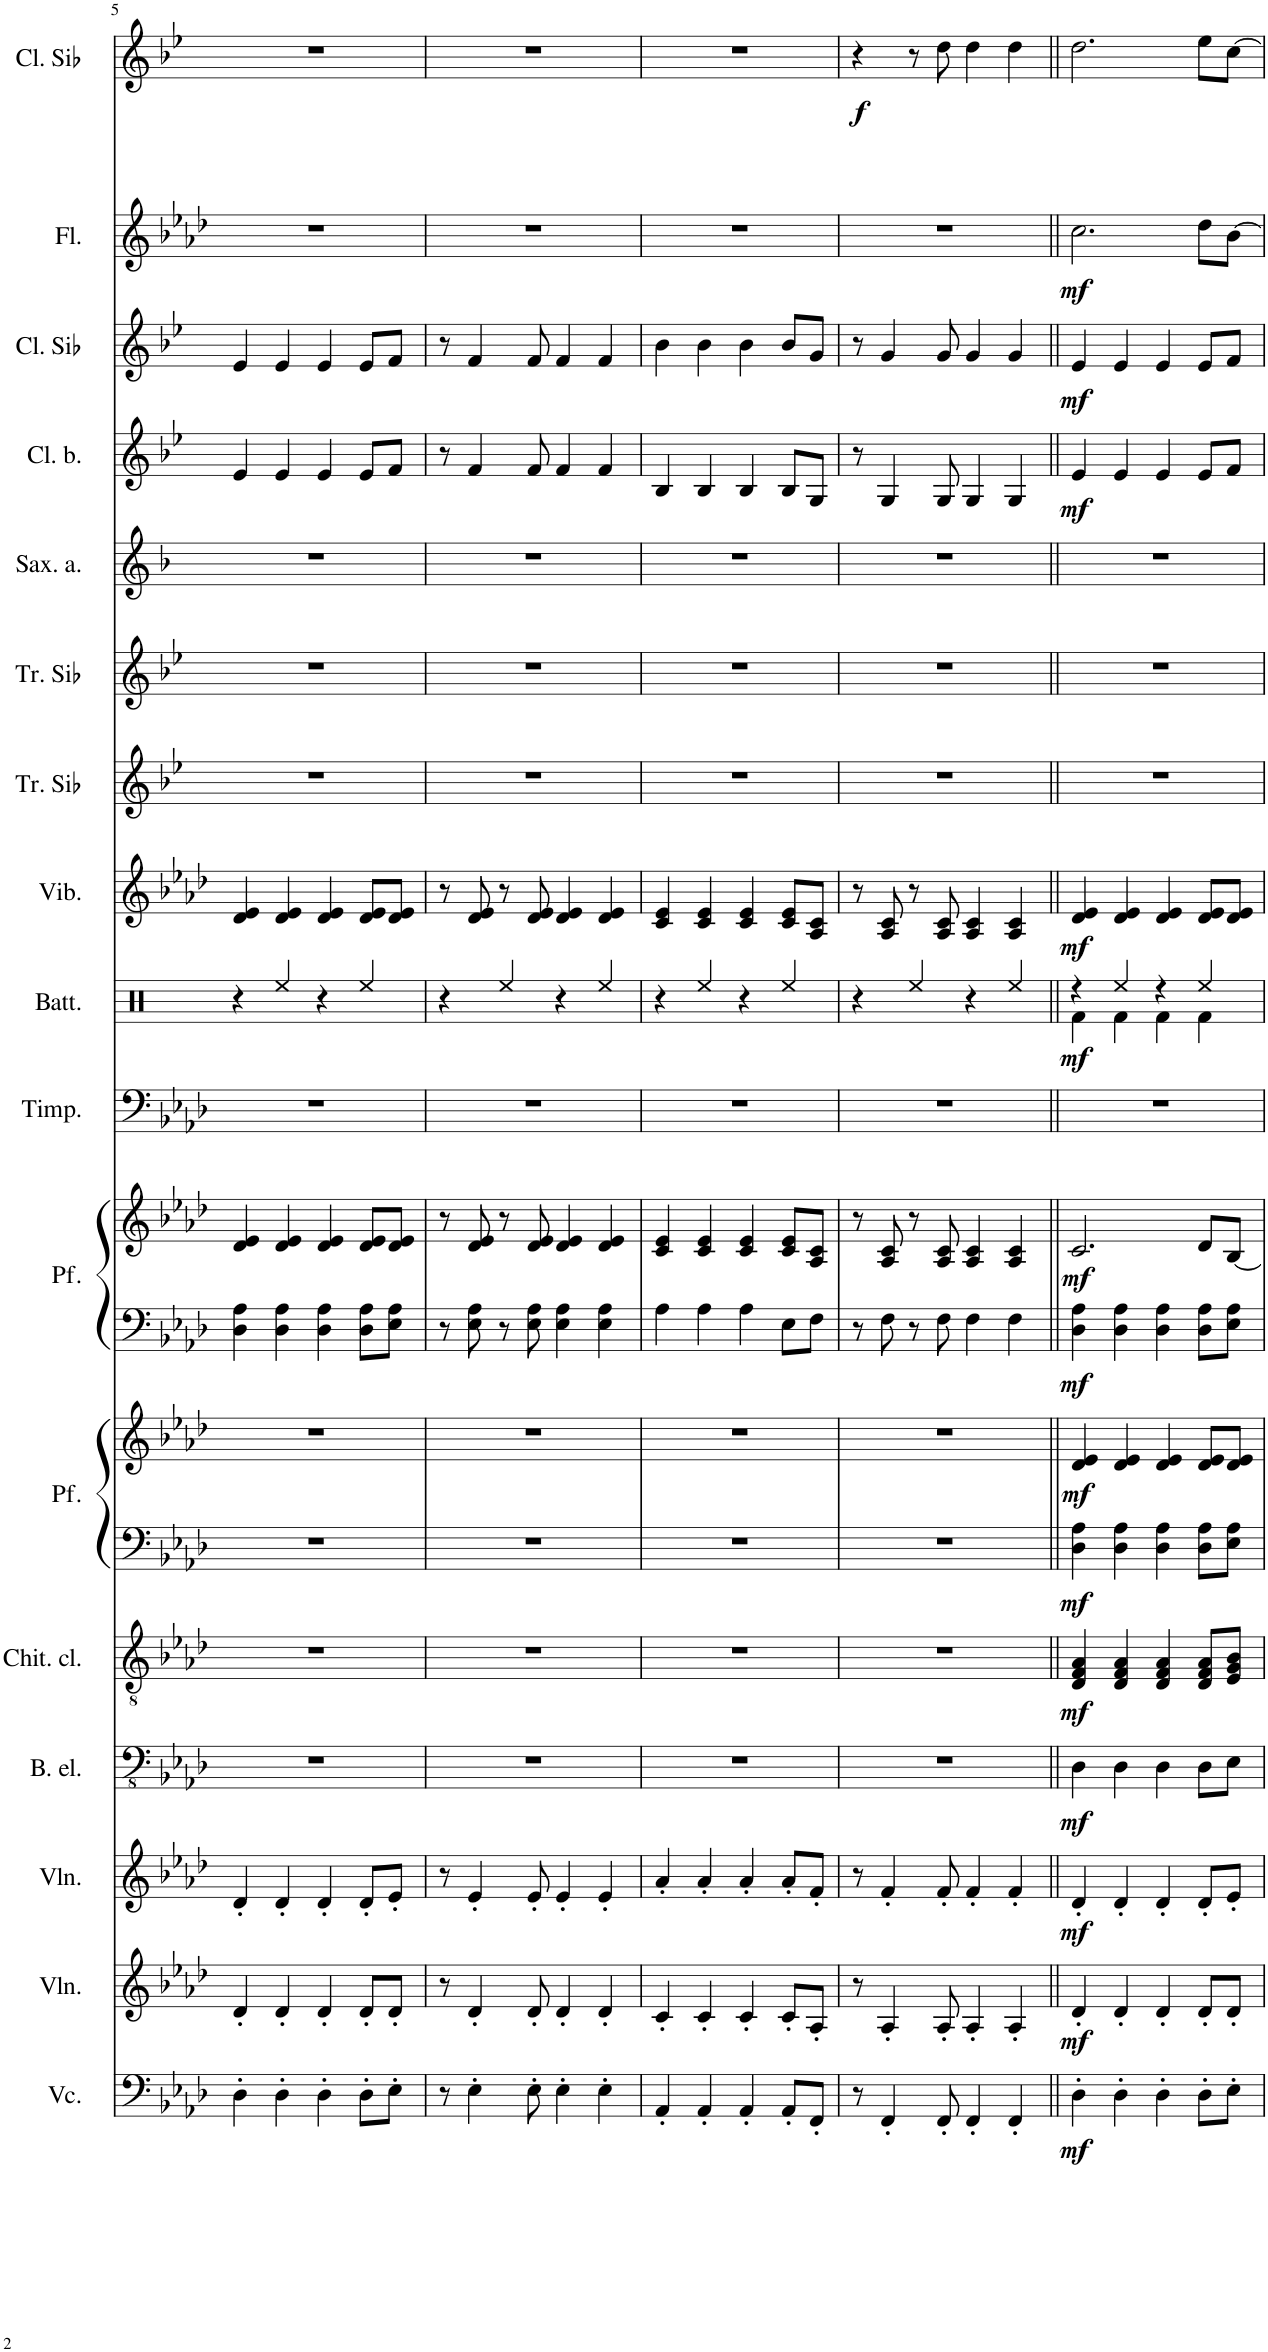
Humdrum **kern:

**kern	**dynam	**kern	**dynam	**kern	**dynam	**kern	**dynam	**kern	**dynam	**kern	**kern	**dynam	**kern	**kern	**dynam	**kern	**kern	**dynam	**kern	**dynam	**kern	**kern	**kern	**kern	**dynam	**kern	**dynam	**kern	**dynam	**kern	**dynam
*part17	*part17	*part16	*part16	*part15	*part15	*part14	*part14	*part13	*part13	*part12	*part12	*part12	*part11	*part11	*part11	*part10	*part9	*part9	*part8	*part8	*part7	*part6	*part5	*part4	*part4	*part3	*part3	*part2	*part2	*part1	*part1
*staff19	*staff19	*staff18	*staff18	*staff17	*staff17	*staff16	*staff16	*staff15	*staff15	*staff14	*staff13	*staff13/14	*staff12	*staff11	*staff11/12	*staff10	*staff9	*staff9	*staff8	*staff8	*staff7	*staff6	*staff5	*staff4	*staff4	*staff3	*staff3	*staff2	*staff2	*staff1	*staff1
*I"Violoncello	*	*I"Violino	*	*I"Violino	*	*I"Basso elettrico	*	*I"Chitarra acustica	*	*I"Piano	*	*	*I"Piano	*	*	*I"Timpani	*I"Batteria	*	*I"Vibrafono	*	*I"Tromba in Sib	*I"Tromba in Sib	*I"Sassofono contralto	*I"Clarinetto basso	*	*I"Clarinetto in Sib	*	*I"Flauto	*	*I"Clarinetto in Sib	*
*I'Vc.	*	*I'Vln.	*	*I'Vln.	*	*I'B. el.	*	*	*	*	*	*	*	*	*	*I'Timp.	*I'Batt.	*	*I'Vib.	*	*I'Tr. Sib	*I'Tr. Sib	*	*I'Cl. b.	*	*I'Cl. Sib	*	*I'Fl.	*	*I'Cl. Sib	*
!!LO:PB:g=z
*clefF4	*	*clefG2	*	*clefG2	*	*clefFv4	*	*clefGv2	*	*clefF4	*clefG2	*	*clefF4	*clefG2	*	*clefF4	*clefX	*	*clefG2	*	*clefG2	*clefG2	*clefG2	*clefG2	*	*clefG2	*	*clefG2	*	*clefG2	*
*	*	*	*	*	*	*	*	*	*	*	*	*	*	*	*	*	*	*	*	*	*Trd1c2	*Trd1c2	*Trd8c14	*Trd8c14	*	*Trd1c2	*	*	*	*Trd1c2	*
*k[b-e-a-d-]	*	*k[b-e-a-d-]	*	*k[b-e-a-d-]	*	*k[b-e-a-d-]	*	*k[b-e-a-d-]	*	*k[b-e-a-d-]	*k[b-e-a-d-]	*	*k[b-e-a-d-]	*k[b-e-a-d-]	*	*k[b-e-a-d-]	*k[]	*	*k[b-e-a-d-]	*	*k[b-e-]	*k[b-e-]	*k[b-]	*k[b-e-]	*	*k[b-e-]	*	*k[b-e-a-d-]	*	*k[b-e-]	*
*M4/4	*	*M4/4	*	*M4/4	*	*M4/4	*	*M4/4	*	*M4/4	*M4/4	*	*M4/4	*M4/4	*	*M4/4	*M4/4	*	*M4/4	*	*M4/4	*M4/4	*M4/4	*M4/4	*	*M4/4	*	*M4/4	*	*M4/4	*
=5	=5	=5	=5	=5	=5	=5	=5	=5	=5	=5	=5	=5	=5	=5	=5	=5	=5	=5	=5	=5	=5	=5	=5	=5	=5	=5	=5	=5	=5	=5	=5
4D-'\	.	4d-'/	.	4d-'/	.	1r	.	1r	.	1r	1r	.	4D-\ 4A-\	4d-/ 4e-/	.	1r	4r	.	4d-/ 4e-/	.	1r	1r	1r	4e-/	.	4e-/	.	1r	.	1r	.
4D-'\	.	4d-'/	.	4d-'/	.	.	.	.	.	.	.	.	4D-\ 4A-\	4d-/ 4e-/	.	.	4Ree/	.	4d-/ 4e-/	.	.	.	.	4e-/	.	4e-/	.	.	.	.	.
4D-'\	.	4d-'/	.	4d-'/	.	.	.	.	.	.	.	.	4D-\ 4A-\	4d-/ 4e-/	.	.	4r	.	4d-/ 4e-/	.	.	.	.	4e-/	.	4e-/	.	.	.	.	.
8D-'\L	.	8d-'/L	.	8d-'/L	.	.	.	.	.	.	.	.	8D-\ 8A-\L	8d-/ 8e-/L	.	.	4Ree/	.	8d-/ 8e-/L	.	.	.	.	8e-/L	.	8e-/L	.	.	.	.	.
8E-'\J	.	8d-'/J	.	8e-'/J	.	.	.	.	.	.	.	.	8E-\ 8A-\J	8d-/ 8e-/J	.	.	.	.	8d-/ 8e-/J	.	.	.	.	8f/J	.	8f/J	.	.	.	.	.
=6	=6	=6	=6	=6	=6	=6	=6	=6	=6	=6	=6	=6	=6	=6	=6	=6	=6	=6	=6	=6	=6	=6	=6	=6	=6	=6	=6	=6	=6	=6	=6
8r	.	8r	.	8r	.	1r	.	1r	.	1r	1r	.	8r	8r	.	1r	4r	.	8r	.	1r	1r	1r	8r	.	8r	.	1r	.	1r	.
4E-'\	.	4d-'/	.	4e-'/	.	.	.	.	.	.	.	.	8E-\ 8A-\	8d-/ 8e-/	.	.	.	.	8d-/ 8e-/	.	.	.	.	4f/	.	4f/	.	.	.	.	.
.	.	.	.	.	.	.	.	.	.	.	.	.	8r	8r	.	.	4Ree/	.	8r	.	.	.	.	.	.	.	.	.	.	.	.
8E-'\	.	8d-'/	.	8e-'/	.	.	.	.	.	.	.	.	8E-\ 8A-\	8d-/ 8e-/	.	.	.	.	8d-/ 8e-/	.	.	.	.	8f/	.	8f/	.	.	.	.	.
4E-'\	.	4d-'/	.	4e-'/	.	.	.	.	.	.	.	.	4E-\ 4A-\	4d-/ 4e-/	.	.	4r	.	4d-/ 4e-/	.	.	.	.	4f/	.	4f/	.	.	.	.	.
4E-'\	.	4d-'/	.	4e-'/	.	.	.	.	.	.	.	.	4E-\ 4A-\	4d-/ 4e-/	.	.	4Ree/	.	4d-/ 4e-/	.	.	.	.	4f/	.	4f/	.	.	.	.	.
=7	=7	=7	=7	=7	=7	=7	=7	=7	=7	=7	=7	=7	=7	=7	=7	=7	=7	=7	=7	=7	=7	=7	=7	=7	=7	=7	=7	=7	=7	=7	=7
4AA-'/	.	4c'/	.	4a-'/	.	1r	.	1r	.	1r	1r	.	4A-\	4c/ 4e-/	.	1r	4r	.	4c/ 4e-/	.	1r	1r	1r	4B-/	.	4b-\	.	1r	.	1r	.
4AA-'/	.	4c'/	.	4a-'/	.	.	.	.	.	.	.	.	4A-\	4c/ 4e-/	.	.	4Ree/	.	4c/ 4e-/	.	.	.	.	4B-/	.	4b-\	.	.	.	.	.
4AA-'/	.	4c'/	.	4a-'/	.	.	.	.	.	.	.	.	4A-\	4c/ 4e-/	.	.	4r	.	4c/ 4e-/	.	.	.	.	4B-/	.	4b-\	.	.	.	.	.
8AA-'/L	.	8c'/L	.	8a-'/L	.	.	.	.	.	.	.	.	8E-\L	8c/ 8e-/L	.	.	4Ree/	.	8c/ 8e-/L	.	.	.	.	8B-/L	.	8b-/L	.	.	.	.	.
8FF'/J	.	8A-'/J	.	8f'/J	.	.	.	.	.	.	.	.	8F\J	8A-/ 8c/J	.	.	.	.	8A-/ 8c/J	.	.	.	.	8G/J	.	8g/J	.	.	.	.	.
=8	=8	=8	=8	=8	=8	=8	=8	=8	=8	=8	=8	=8	=8	=8	=8	=8	=8	=8	=8	=8	=8	=8	=8	=8	=8	=8	=8	=8	=8	=8	=8
!	!	!	!	!	!	!	!	!	!	!	!	!	!	!	!	!	!	!	!	!	!	!	!	!	!	!	!	!	!	!	!LO:DY:b
8r	.	8r	.	8r	.	1r	.	1r	.	1r	1r	.	8r	8r	.	1r	4r	.	8r	.	1r	1r	1r	8r	.	8r	.	1r	.	4r	f
4FF'/	.	4A-'/	.	4f'/	.	.	.	.	.	.	.	.	8F\	8A-/ 8c/	.	.	.	.	8A-/ 8c/	.	.	.	.	4G/	.	4g/	.	.	.	.	.
.	.	.	.	.	.	.	.	.	.	.	.	.	8r	8r	.	.	4Ree/	.	8r	.	.	.	.	.	.	.	.	.	.	8r	.
8FF'/	.	8A-'/	.	8f'/	.	.	.	.	.	.	.	.	8F\	8A-/ 8c/	.	.	.	.	8A-/ 8c/	.	.	.	.	8G/	.	8g/	.	.	.	8dd\	.
4FF'/	.	4A-'/	.	4f'/	.	.	.	.	.	.	.	.	4F\	4A-/ 4c/	.	.	4r	.	4A-/ 4c/	.	.	.	.	4G/	.	4g/	.	.	.	4dd\	.
4FF'/	.	4A-'/	.	4f'/	.	.	.	.	.	.	.	.	4F\	4A-/ 4c/	.	.	4Ree/	.	4A-/ 4c/	.	.	.	.	4G/	.	4g/	.	.	.	4dd\	.
=9||	=9||	=9||	=9||	=9||	=9||	=9||	=9||	=9||	=9||	=9||	=9||	=9||	=9||	=9||	=9||	=9||	=9||	=9||	=9||	=9||	=9||	=9||	=9||	=9||	=9||	=9||	=9||	=9||	=9||	=9||	=9||
*	*	*	*	*	*	*	*	*	*	*	*	*	*	*	*	*	*^	*	*	*	*	*	*	*	*	*	*	*	*	*	*
!	!LO:DY:b	!	!LO:DY:b	!	!LO:DY:b	!	!LO:DY:b	!	!LO:DY:b	!	!	!LO:DY:b=2	!	!	!	!	!	!	!	!	!	!	!	!	!	!	!	!	!	!	!	!
!	!	!	!	!	!	!	!	!	!	!	!	!LO:DY:n=1:b	!	!	!LO:DY:b=2	!	!	!	!	!	!	!	!	!	!	!	!	!	!	!	!	!
!	!	!	!	!	!	!	!	!	!	!	!	!	!	!	!LO:DY:n=1:b	!	!	!	!LO:DY:b	!	!LO:DY:b	!	!	!	!	!LO:DY:b	!	!LO:DY:b	!	!LO:DY:b	!	!
4D-'\	mf	4d-'/	mf	4d-'/	mf	4DD-\	mf	4D-/ 4F/ 4A-/	mf	4D-\ 4A-\	4d-/ 4e-/	mf mf	4D-\ 4A-\	2.c/	mf mf	1r	4r	4Rf\	mf	4d-/ 4e-/	mf	1r	1r	1r	4e-/	mf	4e-/	mf	2.cc\	mf	2.dd\	.
4D-'\	.	4d-'/	.	4d-'/	.	4DD-\	.	4D-/ 4F/ 4A-/	.	4D-\ 4A-\	4d-/ 4e-/	.	4D-\ 4A-\	.	.	.	4Ree/	4Rf\	.	4d-/ 4e-/	.	.	.	.	4e-/	.	4e-/	.	.	.	.	.
4D-'\	.	4d-'/	.	4d-'/	.	4DD-\	.	4D-/ 4F/ 4A-/	.	4D-\ 4A-\	4d-/ 4e-/	.	4D-\ 4A-\	.	.	.	4r	4Rf\	.	4d-/ 4e-/	.	.	.	.	4e-/	.	4e-/	.	.	.	.	.
8D-'\L	.	8d-'/L	.	8d-'/L	.	8DD-\L	.	8D-/ 8F/ 8A-/L	.	8D-\ 8A-\L	8d-/ 8e-/L	.	8D-\ 8A-\L	8d-/L	.	.	4Ree/	4Rf\	.	8d-/ 8e-/L	.	.	.	.	8e-/L	.	8e-/L	.	8dd-\L	.	8ee-\L	.
8E-'\J	.	8d-'/J	.	8e-'/J	.	8EE-\J	.	8E-/ 8G/ 8B-/J	.	8E-\ 8A-\J	8d-/ 8e-/J	.	8E-\ 8A-\J	[8B-/J	.	.	.	.	.	8d-/ 8e-/J	.	.	.	.	8f/J	.	8f/J	.	[8b-\J	.	[8cc\J	.
*	*	*	*	*	*	*	*	*	*	*	*	*	*	*	*	*	*v	*v	*	*	*	*	*	*	*	*	*	*	*	*	*	*
=	=	=	=	=	=	=	=	=	=	=	=	=	=	=	=	=	=	=	=	=	=	=	=	=	=	=	=	=	=	=	=
*-	*-	*-	*-	*-	*-	*-	*-	*-	*-	*-	*-	*-	*-	*-	*-	*-	*-	*-	*-	*-	*-	*-	*-	*-	*-	*-	*-	*-	*-	*-	*-
